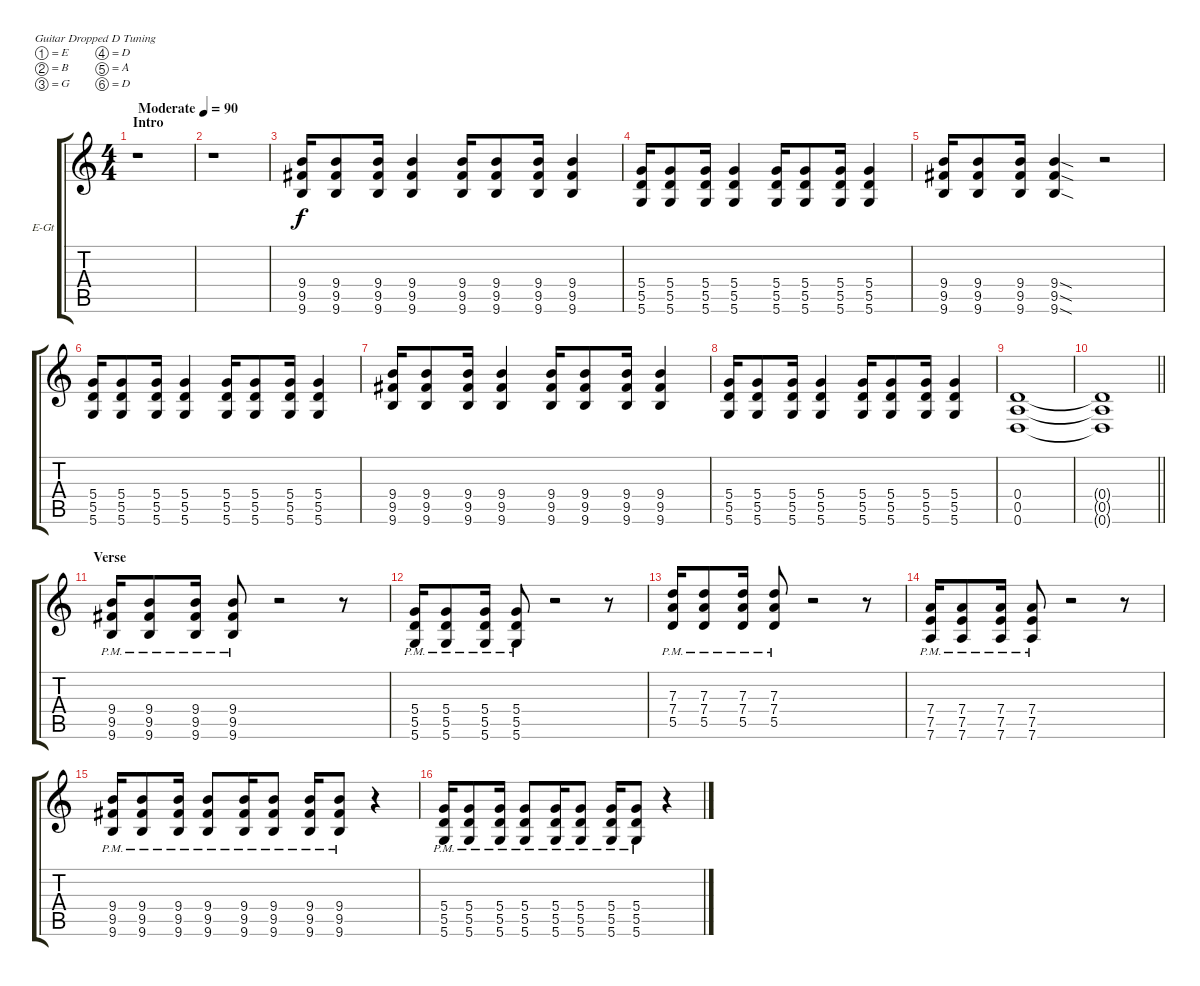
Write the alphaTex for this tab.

\bracketExtendMode groupsimilarinstruments
\firstSystemTrackNameOrientation horizontal
\otherSystemsTrackNameOrientation horizontal
\track ("Jack Barakat" "E-Gt") {instrument distortionguitar}
\staff {score tabs}
\tuning (E4 B3 G3 D3 A2 D2)
\ts (4 4)
\beaming (8 2 2 2 2)
\section ("" "Intro")
\tempo (90 "Moderate")
\clef g2
\ks c
r.1{dy f instrument distortionguitar} |
r.1 |
(9.4 9.5 9.6).16 (9.4 9.5 9.6).8 (9.4 9.5 9.6).16 (9.4 9.5 9.6).4 (9.4 9.5 9.6).16 (9.4 9.5 9.6).8 (9.4 9.5 9.6).16 (9.4 9.5 9.6).4 |
(5.4 5.5 5.6).16 (5.4 5.5 5.6).8 (5.4 5.5 5.6).16 (5.4 5.5 5.6).4 (5.4 5.5 5.6).16 (5.4 5.5 5.6).8 (5.4 5.5 5.6).16 (5.4 5.5 5.6).4 |
(9.4 9.5 9.6).16 (9.4 9.5 9.6).8 (9.4 9.5 9.6).16 (9.4{sod} 9.5{sod} 9.6{sod}).4 r.2 |
(5.4 5.5 5.6).16 (5.4 5.5 5.6).8 (5.4 5.5 5.6).16 (5.4 5.5 5.6).4 (5.4 5.5 5.6).16 (5.4 5.5 5.6).8 (5.4 5.5 5.6).16 (5.4 5.5 5.6).4 |
(9.4 9.5 9.6).16 (9.4 9.5 9.6).8 (9.4 9.5 9.6).16 (9.4 9.5 9.6).4 (9.4 9.5 9.6).16 (9.4 9.5 9.6).8 (9.4 9.5 9.6).16 (9.4 9.5 9.6).4 |
(5.4 5.5 5.6).16 (5.4 5.5 5.6).8 (5.4 5.5 5.6).16 (5.4 5.5 5.6).4 (5.4 5.5 5.6).16 (5.4 5.5 5.6).8 (5.4 5.5 5.6).16 (5.4 5.5 5.6).4 |
(0.4 0.5 0.6).1 |
\barLineRight lightlight
(0.4{t} 0.5{t} 0.6{t}).1 |
\section ("" "Verse")
(9.4{pm} 9.5{pm} 9.6{pm}).16 (9.4{pm} 9.5{pm} 9.6{pm}).8 (9.4{pm} 9.5{pm} 9.6{pm}).16 (9.4{pm} 9.5{pm} 9.6{pm}).8 r.2 r.8 |
(5.4{pm} 5.5{pm} 5.6{pm}).16 (5.4{pm} 5.5{pm} 5.6{pm}).8 (5.4{pm} 5.5{pm} 5.6{pm}).16 (5.4{pm} 5.5{pm} 5.6{pm}).8 r.2 r.8 |
(7.3{pm} 7.4{pm} 5.5{pm}).16 (7.3{pm} 7.4{pm} 5.5{pm}).8 (7.3{pm} 7.4{pm} 5.5{pm}).16 (7.3{pm} 7.4{pm} 5.5{pm}).8 r.2 r.8 |
(7.4{pm} 7.5{pm} 7.6{pm}).16 (7.4{pm} 7.5{pm} 7.6{pm}).8 (7.4{pm} 7.5{pm} 7.6{pm}).16 (7.4{pm} 7.5{pm} 7.6{pm}).8 r.2 r.8 |
(9.4{pm} 9.5{pm} 9.6{pm}).16 (9.4{pm} 9.5{pm} 9.6{pm}).8 (9.4{pm} 9.5{pm} 9.6{pm}).16 (9.4{pm} 9.5{pm} 9.6{pm}).8 (9.4{pm} 9.5{pm} 9.6{pm}).16 (9.4{pm} 9.5{pm} 9.6{pm}).8 (9.4{pm} 9.5{pm} 9.6{pm}).16 (9.4{pm} 9.5{pm} 9.6{pm}).8 r.4 |
(5.4{pm} 5.5{pm} 5.6{pm}).16 (5.4{pm} 5.5{pm} 5.6{pm}).8 (5.4{pm} 5.5{pm} 5.6{pm}).16 (5.4{pm} 5.5{pm} 5.6{pm}).8 (5.4{pm} 5.5{pm} 5.6{pm}).16 (5.4{pm} 5.5{pm} 5.6{pm}).8 (5.4{pm} 5.5{pm} 5.6{pm}).16 (5.4{pm} 5.5{pm} 5.6{pm}).8 r.4
